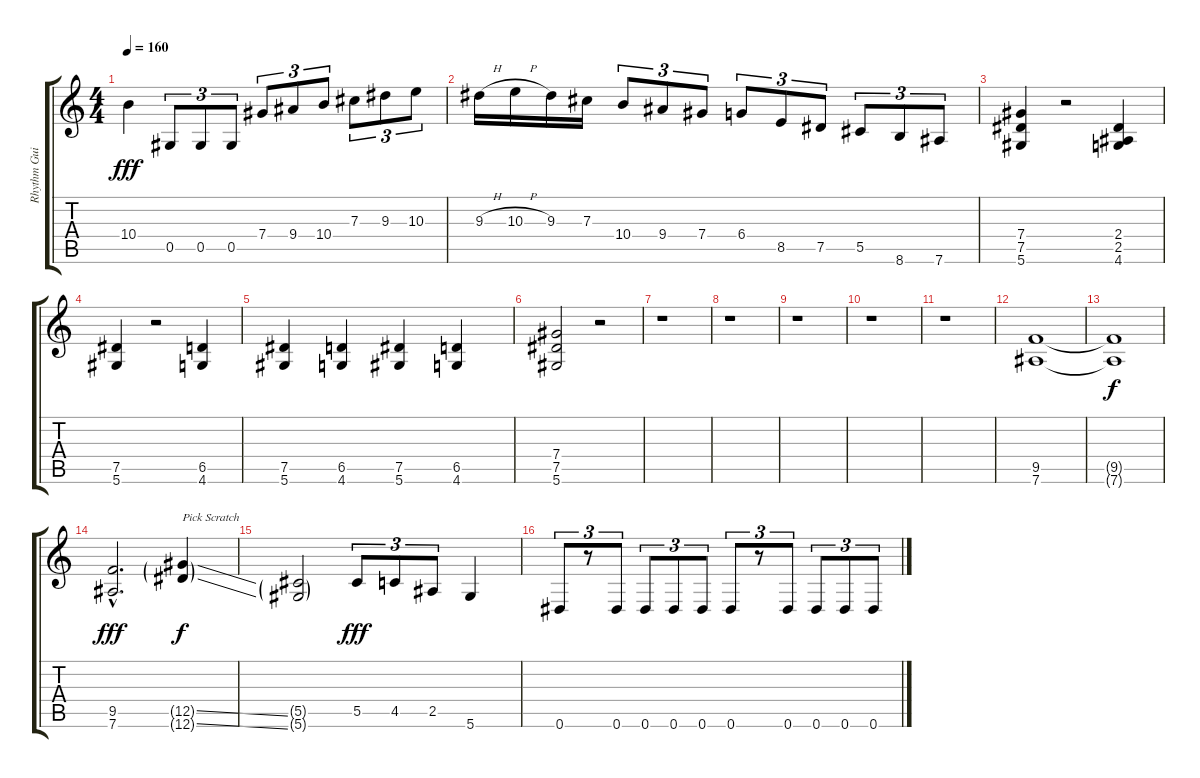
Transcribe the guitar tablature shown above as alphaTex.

\track ("Rhythm Guitar" "Rhythm Gui") {instrument distortionguitar}
\staff {score tabs}
\tuning (Eb4 Bb3 Gb3 Db3 Ab2 Eb2) {hide}
\ts (4 4)
\tempo 160
\clef g2
\ks c
10.4.4{dy fff} 0.5.8{tu (3 2)} 0.5.8{tu (3 2)} 0.5.8{tu (3 2)} 7.4.8{tu (3 2)} 9.4.8{tu (3 2)} 10.4.8{tu (3 2)} 7.3.8{tu (3 2)} 9.3.8{tu (3 2)} 10.3.8{tu (3 2)} |
9.3{h}.16 10.3{h}.16 9.3.16 7.3.16 10.4.8{tu (3 2)} 9.4.8{tu (3 2)} 7.4.8{tu (3 2)} 6.4.8{tu (3 2)} 8.5.8{tu (3 2)} 7.5.8{tu (3 2)} 5.5.8{tu (3 2)} 8.6.8{tu (3 2)} 7.6.8{tu (3 2)} |
(7.4 7.5 5.6).4 r.2 (2.4 2.5 4.6).4 |
(7.5 5.6).4 r.2 (6.5 4.6).4 |
(7.5 5.6).4 (6.5 4.6).4 (7.5 5.6).4 (6.5 4.6).4 |
(7.4 7.5 5.6).2 r.2 |
r.1 |
r.1 |
r.1 |
r.1 |
r.1 |
(9.5 7.6).1 |
(9.5{t} 7.6{t}).1{dy f} |
(9.5{hac} 7.6{hac}).2{d dy fff} (12.5{ss g} 12.6{ss g}).4{txt "Pick Scratch" dy f} |
(5.5{g} 5.6{g}).2 5.5.8{tu (3 2) dy fff} 4.5.8{tu (3 2)} 2.5.8{tu (3 2)} 5.6.4 |
0.6.8{tu (3 2)} r.8{tu (3 2)} 0.6.8{tu (3 2)} 0.6.8{tu (3 2)} 0.6.8{tu (3 2)} 0.6.8{tu (3 2)} 0.6.8{tu (3 2)} r.8{tu (3 2)} 0.6.8{tu (3 2)} 0.6.8{tu (3 2)} 0.6.8{tu (3 2)} 0.6.8{tu (3 2)}
